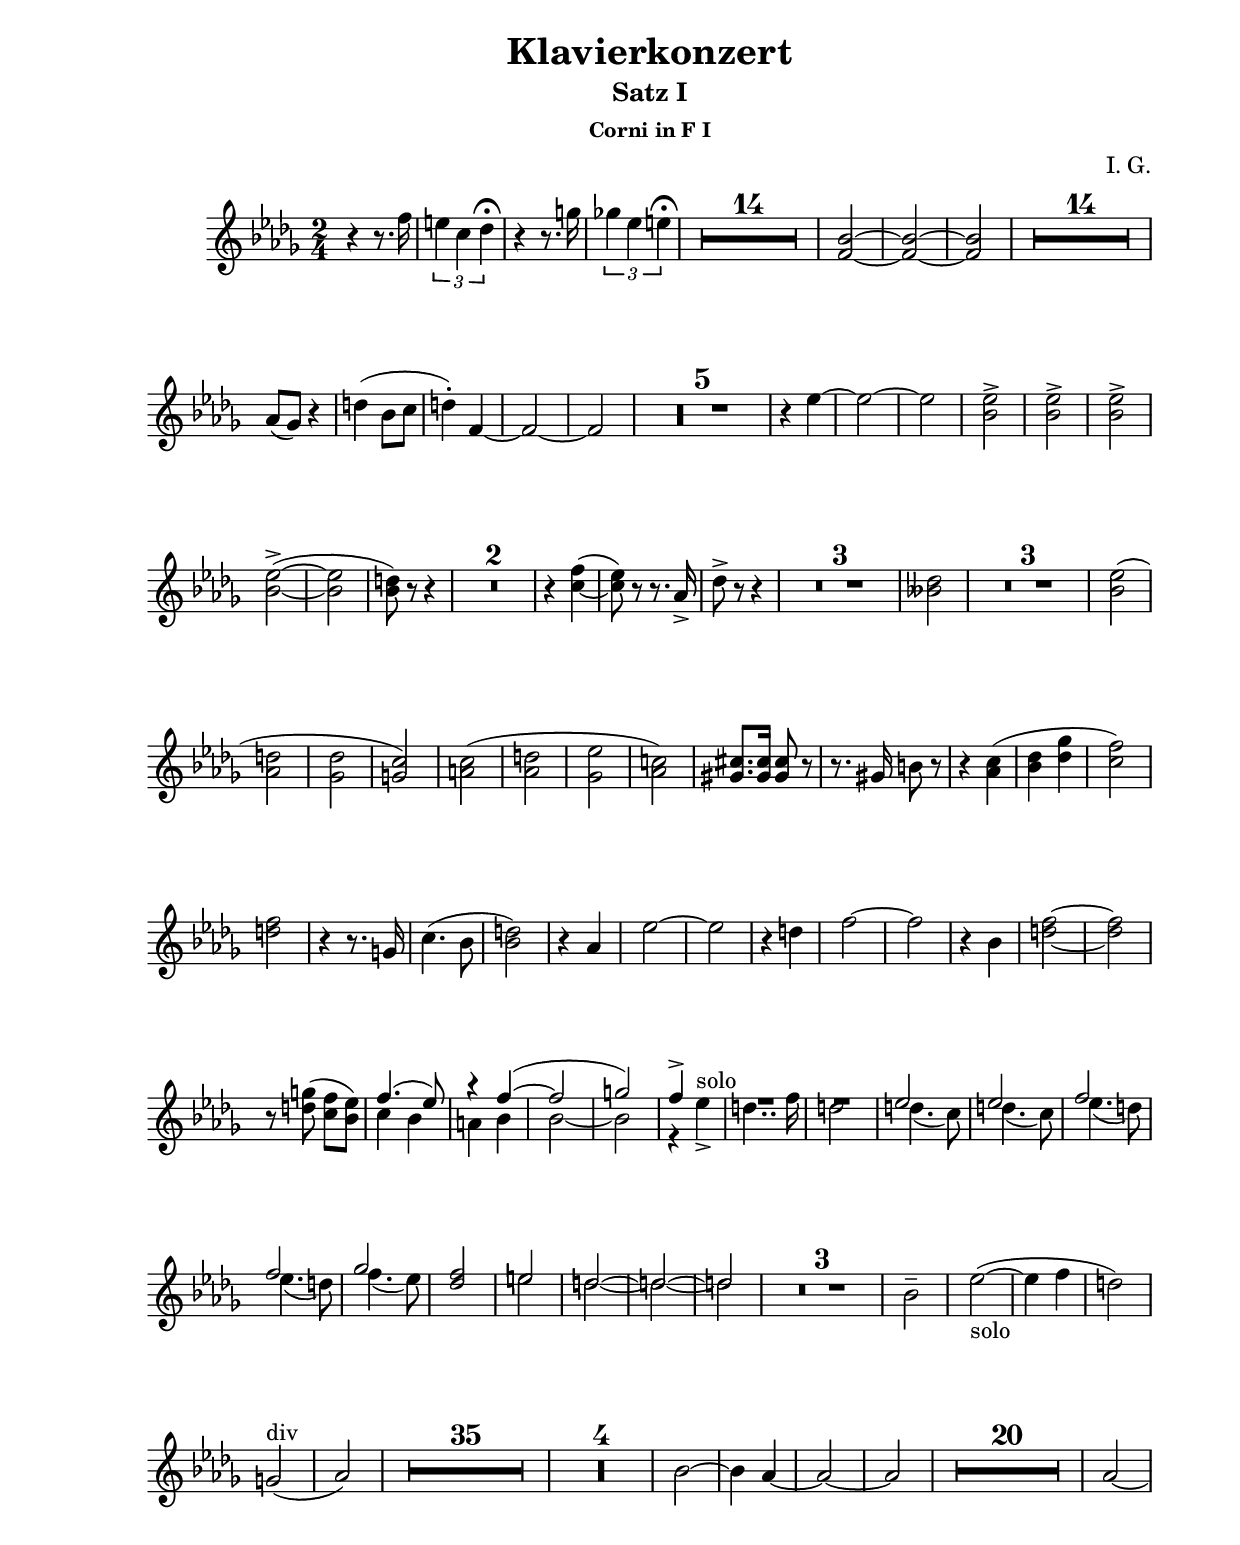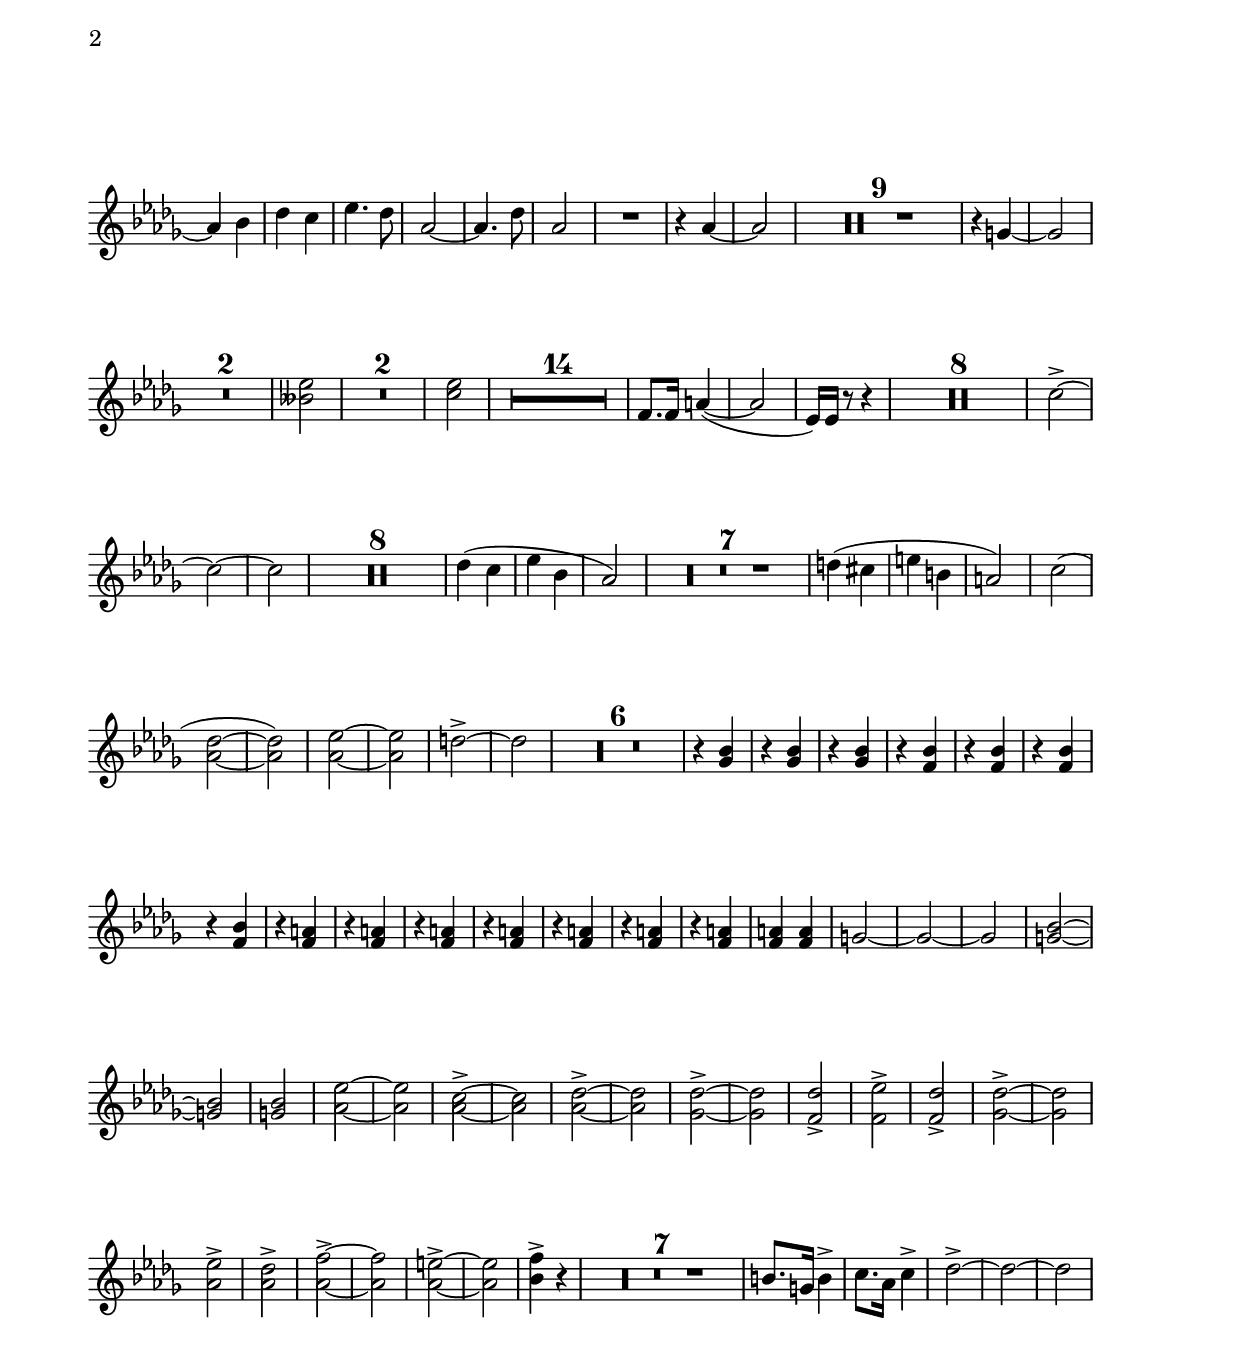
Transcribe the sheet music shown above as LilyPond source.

\version "2.19.15"
%\version "2.18.0"

\language "deutsch"

\header {
  title = "Klavierkonzert"
  subtitle = "Satz I"
  subsubtitle = "Corni in F I"
  composer = "I. G."
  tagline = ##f
}

\paper {
  #(set-paper-size "a4")
  top-system-spacing.basic-distance = #25
  top-markup-spacing.basic-distance = #8
  markup-system-spacing.basic-distance = #26
  system-system-spacing.basic-distance = #20
  last-bottom-spacing.basic-distance = #25
  two-sided = ##t
  inner-margin = 25
  outer-margin = 15
}

\layout {
  indent = 10
  \context {
    \Score
    %\override BarNumber.break-visibility = ##(#f #t #t)
    \remove "Bar_number_engraver"
  }
}

\version "2.19.15"
%\version "2.18.0"

\language "deutsch"

cornoOneMusic = \relative es' {
  \time 2/4
  \key es \minor
  \set Score.skipBars = ##t
  r4 r8. b'16 \times 2/3{a4 f ges\fermata}
  r4 r8. c16 \times 2/3{ces!4 as a\fermata}
  R2*14 <b, es>2~ q~ q
  R2*14 des8( ces) r4 g'( es8 f g4-.) b,~ b2~ b2
  R2*5 r4 as'~ as2~ as <es as>-> q-> q->
  q->~( q <es g>8) r r4 R2*2 r4 <f_~ b>^( <f as>8) r r8. des16->
  ges8-> r r4 R2*3 <eses ges>2 R2*3 <es as>2(<des g>
  <ces ges'><c f>)<d f>(<des g><ces as'><des f!>)
  <cis fis>8. q16 q8 r r8. cis16 e8 r r4 <des f>(<es ges><ges ces>
  <f b>2)<g b> r4 r8. c,16 f4.( es8 <es g>2) r4 des as'2~ as
  r4 g b2~ b r4 es, <g b>2~q r8 <g c>(<f b><es as>)
  <<
    {
      b'4.( as8) r4 b~( b2 c) b4-> s^"solo" R2*2
      as2 as b b ces <ges b>2 a g~ g!~ g!
    }
    \\
    {
      f4 es d es es2~ es r4 as-> g4.. b16 g2
      g4.( f8) g4.( f8) as4.( g8) as4.( g8) b4.( as8)
      s2 a g~ g~ g
    }
  >>
  R2*3 es2-- as2~(_"solo" as4 b g2) c,(^"div" des)  R2*35 R2*4
  es2~ es4 des~ des2~ des R2*20 des2~ des4 es ges f as4. ges8
  des2~ des4. ges8 des2 R2 r4 des~ des2 R2*9 r4 c~ c2 R2*2
  <eses as>2 R2*2 <f as>2 R2*14 b,8. b16 d4~( d2 as16) as r8 r4
  R2*8 f'2->~ f~ f R2*8 ges4( f as es des2) R2*7 g4( fis a e d2) f(
  <des ges>~ q) <des as'>~ q g2->~ g R2*6
  \repeat unfold 3 {r4 <ces, es>} \repeat unfold 4 {r4 <b es>}
  \repeat unfold 7 {r4 <b d>} <b d>4<b d> c2~ c~ c
  <c es>~ q q <des as'>~ q <des f>->~ q <des ges>->~ q
  <ces ges'>->~ q <b ges'>-><b as'>-><b ges'>-><ces ges'>->~ q
  <des as'>-><des ges>-><des b'>->~ q<des a'>->~ q <es b'>4-> r
  R2*7 e8. c16 e4-> f8. des16 f4-> ges2->~ ges~ ges
}


\score {
  \new Staff
  \transpose f c'
  \cornoOneMusic
}